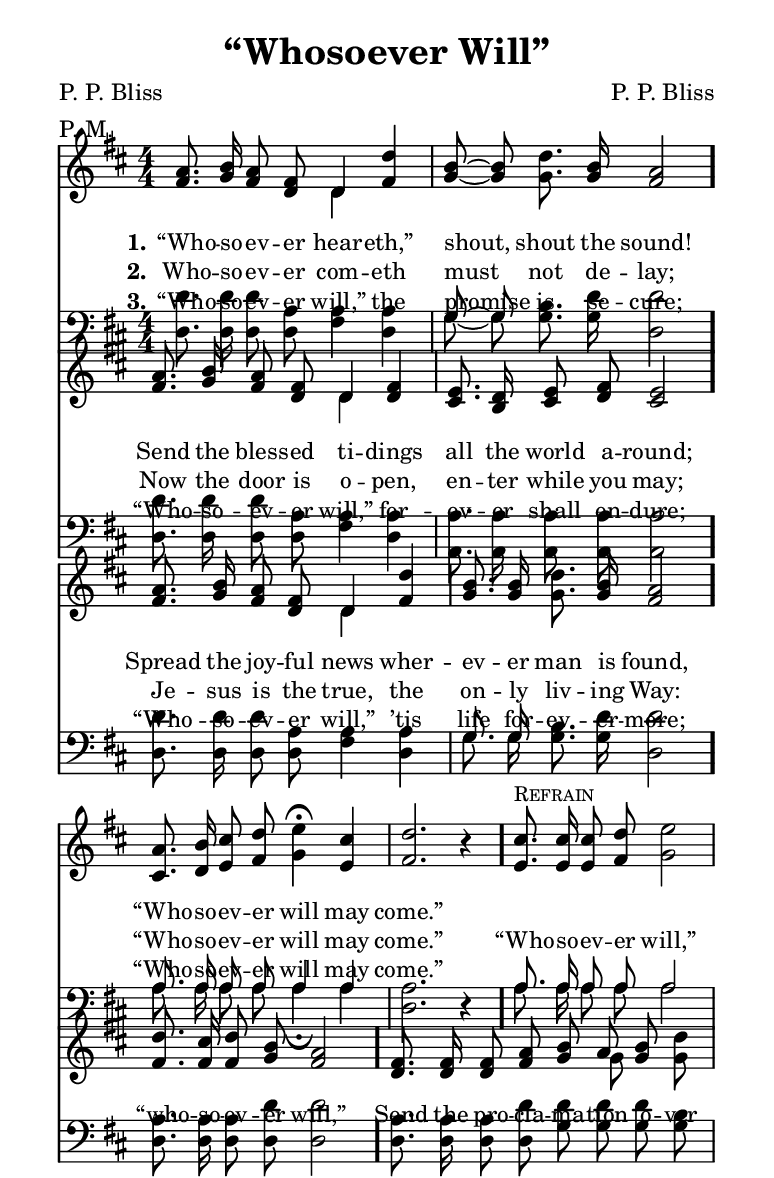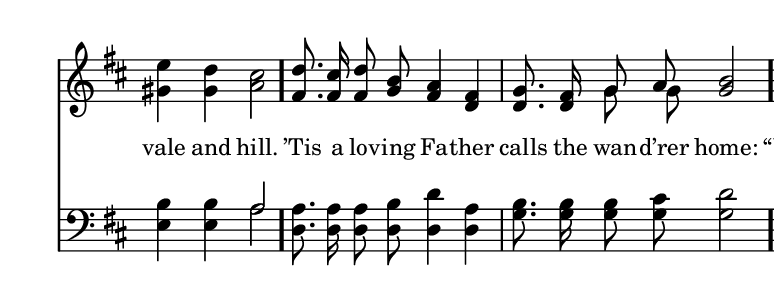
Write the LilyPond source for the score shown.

\include "common/global.ily"
\paper {
  \include "common/paper.ily"
  ragged-last-bottom = ##t
  system-count = 6
systems-per-page = 5

}

\header{
  %gospel
  hymnnumber = "138"
  title = "“Whosoever Will”"
  tunename = ""
  meter = "P. M."
  poet = "P. P. Bliss"
  composer = "P. P. Bliss"
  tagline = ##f
}

% for fermata in MIDI
ta = { \tempo 4=80 }
tb = { \tempo 4=40 }

patternAA = { c8. c16 c8 c8 c4 c4 | c8 ~ c8  c8. c16 c2 }
patternAB = { c8. c16 c8 c8 c4 c4 | c8.  c16 c8  c8  c2 }
patternAC = { c8. c16 c8 c8 c4 c4 | c8.  c16 c8. c16 c2 }

patternBA = { c8. c16 c8 c8 \tb c4 \ta c4 | c2. c4 }

patternCA = { c8. c16 c8 c8 c2 }

patternDA = { c8. c16 c8 c8 c8 c8 c8 c8 | c4 c4 c2 }

global = {
  \include "common/overrides.ily"
  \override Staff.TimeSignature.style = #'numbered
  \time 4/4
  \override Score.MetronomeMark.transparent = ##t % hide all fermata changes too
  \ta
  \key d \major
  \autoBeamOff
}

notesSoprano = {
\global
\relative c'' {

  \changePitch \patternAA { a b a fis d d' | b b d b a }
  \changePitch \patternAB { a b a fis d fis | e d e fis e }
  \changePitch \patternAC { a b a fis d d' | b b d b a }
  \changePitch \patternBA { a b cis d e \fermata cis | d r }

  << s^\markup { \small \caps "Refrain" }
  \changePitch \patternCA { cis cis cis d e | d cis d b a } >>
  \changePitch \patternDA { fis fis fis a b a b d | e d cis }
  \changePitch \patternAB { d cis d b a fis | g fis g a b }
  \changePitch \patternBA { a b cis d e \fermata cis | d r }

  \bar "|."

}
}

notesAlto = {
\global
\relative e' {

  \changePitch \patternAA { fis g fis d d fis | g g g g fis }
  \changePitch \patternAB { fis g fis d d d | cis b cis d cis }
  \changePitch \patternAC { fis g fis d d fis | g g g g fis }
  \changePitch \patternBA { cis d e fis g e | fis r }

  \changePitch \patternCA { e e e fis g | fis fis fis g fis }
  \changePitch \patternDA { d d d fis g g g g | gis gis a }
  \changePitch \patternAB { fis fis fis g fis d | d d g g g }
  \changePitch \patternBA { cis, d e fis g e | fis r }

}
}

notesTenor = {
\global
\relative a {

  \changePitch \patternAA { d d d a a a | g g b d d }
  \changePitch \patternAB { d d d a a a | a a a a a }
  \changePitch \patternAC { d d d a a a | g g b d d }
  \changePitch \patternBA { a a a a a a | a r }

  \changePitch \patternCA { a a a a a | a a a d d }
  \changePitch \patternDA { a a a d d d d b | b b a }
  \changePitch \patternAB { a a a b d a | b b b cis d }
  \changePitch \patternBA { a a a a a a | a r }

}
}

notesBass = {
\global
\relative f {

  \changePitch \patternAA { d d d d fis d | g g g g d }
  \changePitch \patternAB { d d d d fis d | a a a a a }
  \changePitch \patternAC { d d d d fis d | g g g g d }
  \changePitch \patternBA { a' a a a a_\fermata a | d, r }

  \changePitch \patternCA { a' a a a a | d, d d d d }
  \changePitch \patternDA { d d d d g g g g | e e a }
  \changePitch \patternAB { d, d d d d d | g g g g g }
  \changePitch \patternBA { a a a a a_\fermata a | d, r }

}
}

Refrain = \lyricmode {

“Who -- so -- ev -- er will,” “who -- so -- ev -- er will,” \bar "."
Send the pro -- cla -- ma -- tion o -- ver vale and hill. \bar "."
’Tis a lov -- ing Fa -- ther calls the wan -- d’rer home: \bar "."
“Who -- so -- ev -- er will may come.” \bar "."

}

wordsA = \lyricmode {
\set stanza = "1."

“Who -- so -- ev -- er hear -- eth,” shout, shout the sound! \bar "."
Send the bless -- ed ti -- dings all the world a -- round; \bar "."
Spread the joy -- ful news wher -- ev -- er man is found, \bar "."
“Who -- so -- ev -- er will may come.” \bar "."

}

wordsB = \lyricmode {
\set stanza = "2."

Who -- so -- ev -- er com -- eth must not de -- lay;
Now the door is o -- pen, en -- ter while you may;
Je -- sus is the true, the on -- ly liv -- ing Way:
“Who -- so -- ev -- er will may come.”

\Refrain

}

wordsC = \lyricmode {
\set stanza = "3."

“Who -- so -- ev -- er will,” the promise is se -- cure;
“Who -- so -- ev -- er will,” for -- ev -- er shall en -- dure;
“Who -- so -- ev -- er will,” ’tis life for -- ev -- er -- more;
“Who -- so -- ev -- er will may come.”

}

\score {
  \context ChoirStaff <<
    \context Staff = upper <<
      \set Staff.autoBeaming = ##f
      \set ChoirStaff.systemStartDelimiter = #'SystemStartBar
      \set ChoirStaff.printPartCombineTexts = ##f
      \partcombine #'(2 . 11) \notesSoprano \notesAlto
      \context NullVoice = sopranos { \voiceOne << \notesSoprano >> }
      \context Lyrics = one   \lyricsto sopranos \wordsA
      \context Lyrics = two   \lyricsto sopranos \wordsB
      \context Lyrics = three \lyricsto sopranos \wordsC
    >>
    \context Staff = men <<
      \set Staff.autoBeaming = ##f
      \clef bass
      \set ChoirStaff.printPartCombineTexts = ##f
      \partcombine #'(2 . 11) \notesTenor \notesBass
    >>
  >>
  \layout {
    \include "common/layout.ily"
  }
  #(cond ((ly:get-option 'eog-midi-permitted) #{ \midi{
    \include "common/midi.ily"
  } #}))
}

\version "2.19.49"  % necessary for upgrading to future LilyPond versions.

% vi:set et ts=2 sw=2 ai nocindent syntax=lilypond:
